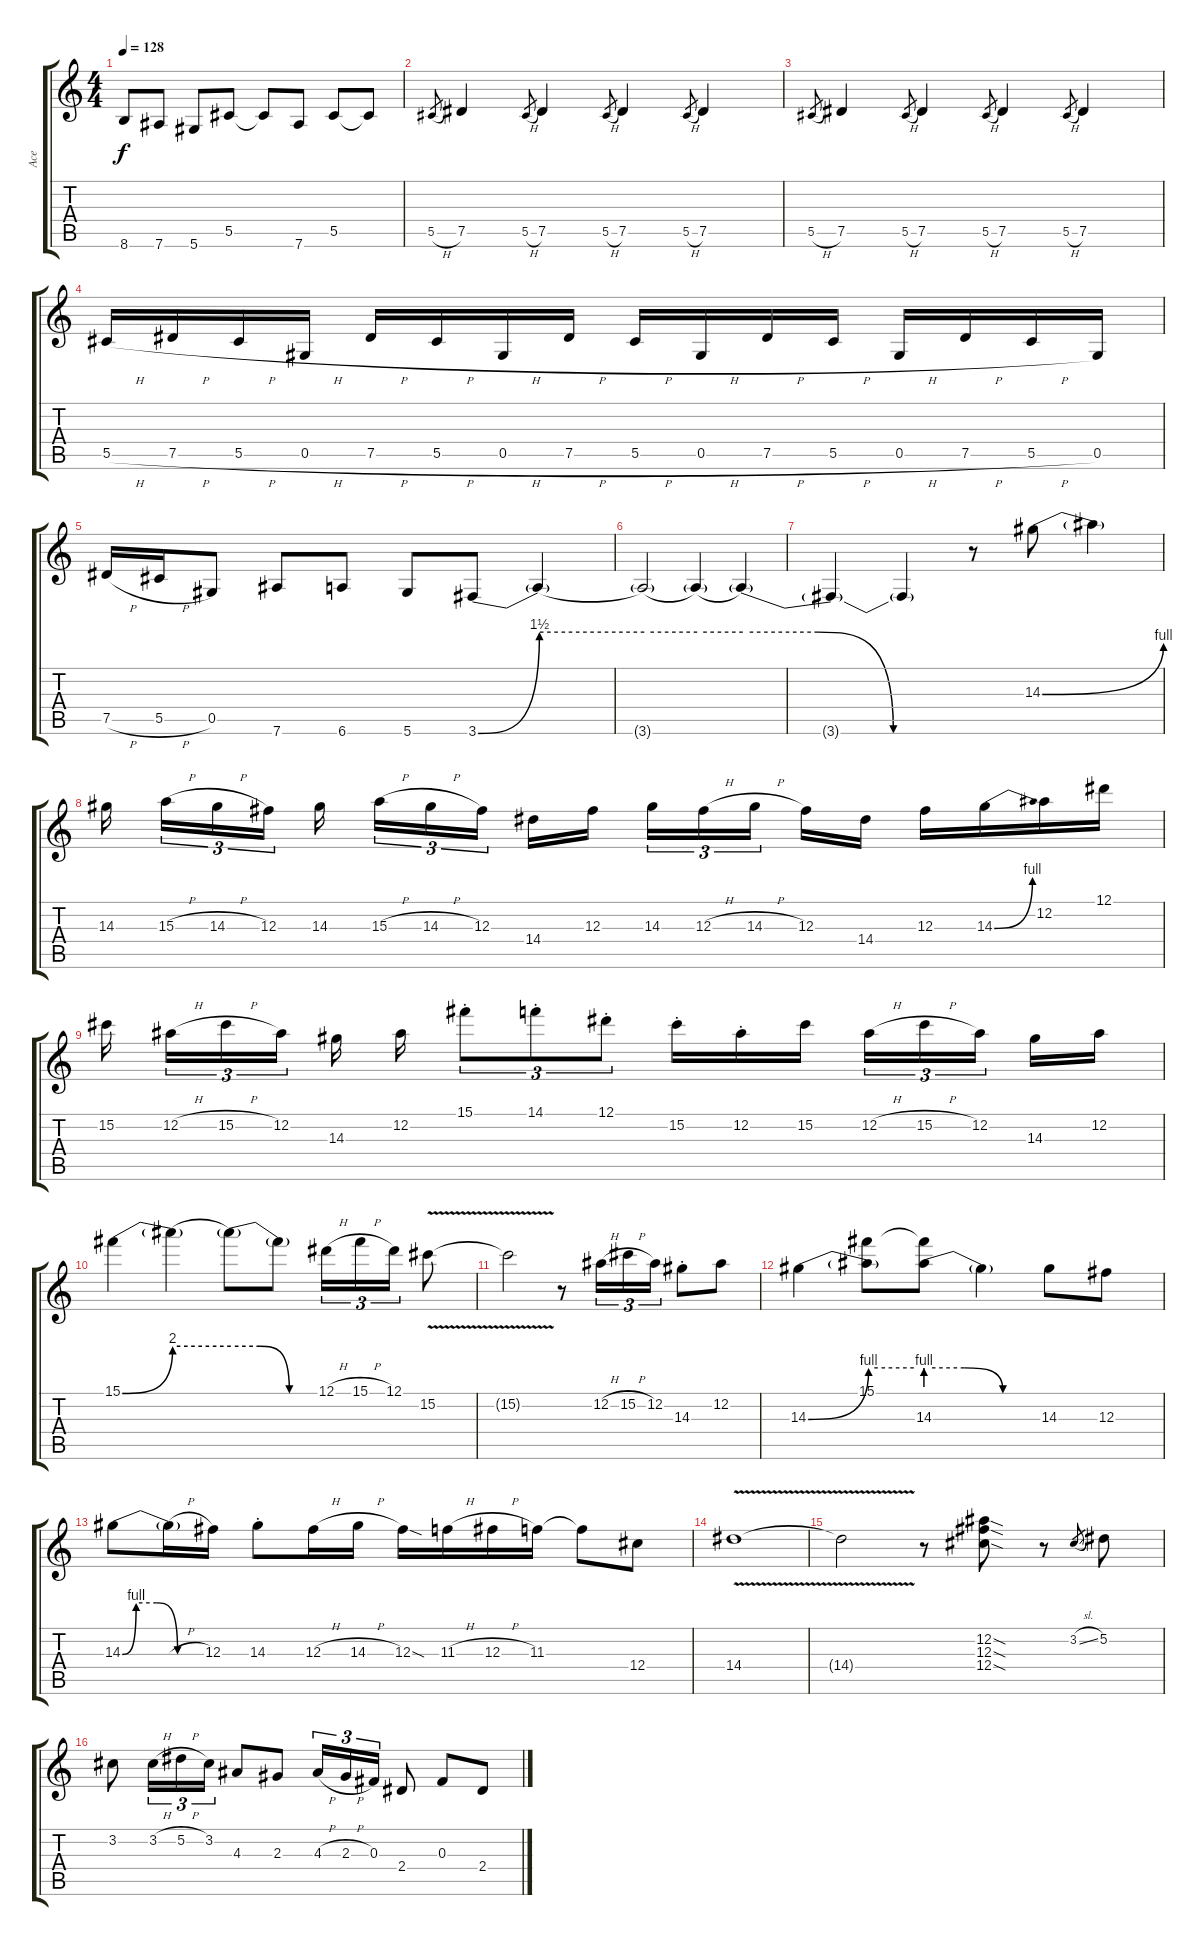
\track ("Ace" "Ace") {instrument overdrivenguitar}
\staff {score tabs}
\tuning (Eb4 Bb3 Gb3 Db3 Ab2 Eb2) {hide}
\ts (4 4)
\tempo 128
\clef g2
\ks c
8.6{t}.8{dy f} 7.6.8 5.6.8 5.5.8 5.5{t}.8 7.6.8 5.5.8 5.5{t}.8 |
5.5{h}.8{gr} 7.5.4 5.5{h}.8{gr} 7.5.4 5.5{h}.8{gr} 7.5.4 5.5{h}.8{gr} 7.5.4 |
5.5{h}.8{gr} 7.5.4 5.5{h}.8{gr} 7.5.4 5.5{h}.8{gr} 7.5.4 5.5{h}.8{gr} 7.5.4 |
5.5{h}.16 7.5{h}.16 5.5{h}.16 0.5{h}.16 7.5{h}.16 5.5{h}.16 0.5{h}.16 7.5{h}.16 5.5{h}.16 0.5{h}.16 7.5{h}.16 5.5{h}.16 0.5{h}.16 7.5{h}.16 5.5{h}.16 0.5.16 |
7.5{h}.16 5.5{h}.16 0.5.8 7.6.8 6.6.8 5.6.8 3.6{be (bend 0 0 60 6)}.8 3.6{be (hold 0 6 60 6) t}.4 |
3.6{be (hold 0 6 60 6) t}.2 3.6{be (hold 0 6 60 6) t}.4 3.6{be (custom 0 6 20 6 40 0 60 0) t}.4 |
3.6{t}.4 3.6{t}.4 r.8 14.3{be (bend 0 0 60 4)}.8 14.3{t}.4 |
14.3.16{beam splitsecondary} 15.3{h}.16{tu (3 2)} 14.3{h}.16{tu (3 2)} 12.3.16{tu (3 2) beam splitsecondary} 14.3.16 15.3{h}.16{tu (3 2)} 14.3{h}.16{tu (3 2)} 12.3.16{tu (3 2) beam splitsecondary} 14.4.16 12.3.16 14.3.16{tu (3 2)} 12.3{h}.16{tu (3 2)} 14.3{h}.16{tu (3 2) beam splitsecondary} 12.3.16 14.4.16 12.3.16 14.3{be (bend 0 0 60 4)}.16 12.2.16 12.1.16 |
15.2.16{beam splitsecondary} 12.2{h}.16{tu (3 2)} 15.2{h}.16{tu (3 2)} 12.2.16{tu (3 2) beam splitsecondary} 14.3.16 12.2.16 15.1{st}.8{tu (3 2)} 14.1{st}.8{tu (3 2)} 12.1{st}.8{tu (3 2)} 15.2{st}.16 12.2{st}.16 15.2.16 12.2{h}.16{tu (3 2)} 15.2{h}.16{tu (3 2)} 12.2.16{tu (3 2) beam splitsecondary} 14.3.16 12.2.16 |
15.1{be (bend 0 0 60 8)}.4 15.1{be (hold 0 8 60 8) t}.4 15.1{be (custom 0 8 20 8 40 0 60 0) t}.8 15.1{t}.8 12.1{h}.16{tu (3 2)} 15.1{h}.16{tu (3 2)} 12.1.16{tu (3 2)} 15.2{v}.8 |
15.2{v t}.2 r.8 12.2{h}.16{tu (3 2)} 15.2{h}.16{tu (3 2)} 12.2.16{tu (3 2)} 14.3{st}.8 12.2.8 |
14.3{be (bend 0 0 60 4)}.4 (15.1 14.3{be (hold 0 4 60 4) t}).8 (15.1{t} 14.3{be (custom 0 4 20 4 40 0 60 0)}).8 14.3{t}.4 14.3.8 12.3.8 |
14.3{be (custom 0 0 10 4 25 4 40 0 60 0)}.8 14.3{h t}.16 12.3.16 14.3{st}.8 12.3{h}.16 14.3{h}.16 12.3{sod}.16 11.3{h}.16 12.3{h}.16 11.3.16 11.3{t}.8 12.4.8 |
14.4{v}.1 |
14.4{v t}.2 r.8 (12.2{sod} 12.3{sod} 12.4{sod}).8 r.8 3.2{sl}.8{gr} 5.2.8 |
3.2.8 3.2{h}.16{tu (3 2)} 5.2{h}.16{tu (3 2)} 3.2.16{tu (3 2)} 4.3.8 2.3.8 4.3{h}.16{tu (3 2)} 2.3{h}.16{tu (3 2)} 0.3.16{tu (3 2)} 2.4.8 0.3.8 2.4.8
